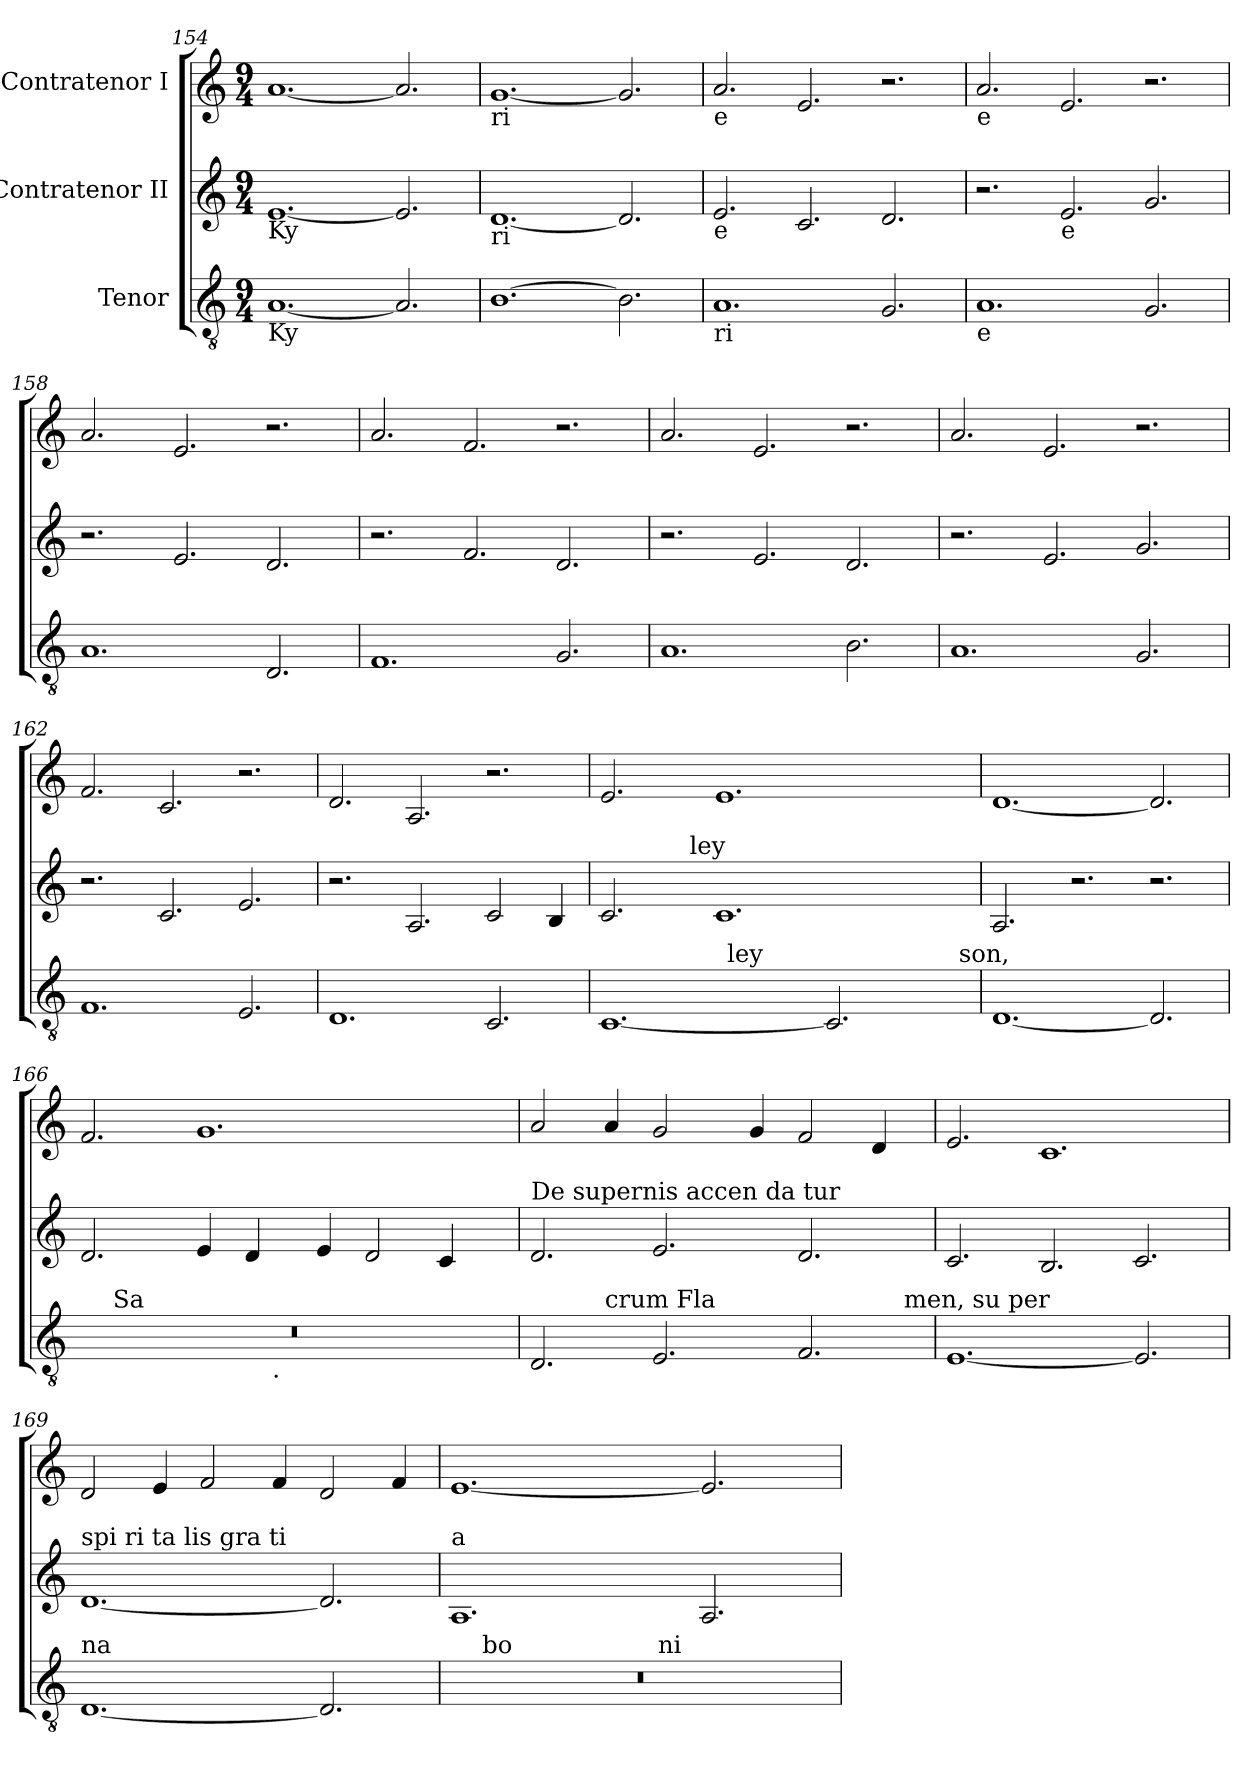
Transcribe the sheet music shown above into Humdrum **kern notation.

**kern	**kern	**kern
*part3	*part2	*part1
*staff3	*staff2	*staff1
*I"Tenor	*I"Contratenor II	*I"Contratenor I
!!LO:LB:g=z
*clefGv2	*clefG2	*clefG2
*k[]	*k[]	*k[]
*C:	*C:	*C:
*M9/4	*M9/4	*M9/4
=154	=154	=154
!	!LO:TX:b:t=Ky	!
!LO:TX:b:t=Ky	!	!
[<1.A	[<1.e	[<1.a
2.A/]	2.e/]	2.a/]
=155	=155	=155
!	!	!LO:TX:b:t=ri
!	!LO:TX:b:t=ri	!
[>1.B	[<1.d	[<1.g
2.B\]	2.d/]	2.g/]
=156	=156	=156
!	!	!LO:TX:b:t=e
!	!LO:TX:b:t=e	!
!LO:TX:b:t=ri	!	!
1.A	2.e/	2.a/
.	2.c/	2.e/
2.G/	2.d/	2.r
=157	=157	=157
!	!	!LO:TX:b:t=e
!LO:TX:b:t=e	!	!
1.A	2.r	2.a/
!	!LO:TX:b:t=e	!
.	2.e/	2.e/
2.G/	2.g/	2.r
=158	=158	=158
1.A	2.r	2.a/
.	2.e/	2.e/
2.D/	2.d/	2.r
=159	=159	=159
1.F	2.r	2.a/
.	2.f/	2.f/
2.G/	2.d/	2.r
=160	=160	=160
1.A	2.r	2.a/
.	2.e/	2.e/
2.B\	2.d/	2.r
=161	=161	=161
1.A	2.r	2.a/
.	2.e/	2.e/
2.G/	2.g/	2.r
!!LO:LB:g=z
=162	=162	=162
1.F	2.r	2.f/
.	2.c/	2.c/
2.E/	2.e/	2.r
=163	=163	=163
1.D	2.r	2.d/
.	2.A/	2.A/
2.C/	2c/	2.r
.	4B/	.
=164	=164	=164
*^	*^	*
*	*^	*	*	*
[<1.C	2ryy	1ryy	2.c/	2ryy	2.e/
.	4ryy	.	.	8ryy	.
!	!	!	!	!LO:TX:a:t=ley	!
.	.	.	.	1ryy	.
.	32ryy	.	1.c	.	1.e
!	!LO:TX:a:t=ley	!	!	!	!
.	1ryy	.	.	.	.
.	.	1ryy	.	.	.
2.C/]	.	.	.	.	.
.	.	.	.	2ryy	.
.	4...ryy	.	.	.	.
.	.	8ryy	.	.	.
.	.	32ryy	.	8ryy	.
!	!	!LO:TX:a:t=son,	!	!	!
.	.	16.ryy	.	.	.
=165	=165	=165	=165	=165	=165
!	!	!	!LO:TX:a:t=son,	!	!
*v	*v	*v	*	*	*
*	*v	*v	*
[<1.D	2.A/	[<1.d
.	2.r	.
2.D/]	2.r	2.d/]
=166	=166	=166
*^	*	*
*	*^	*	*
4%9r	8ryy	1ryy	2.d/	2.f/
!	!LO:TX:a:t=Sa	!	!	!
.	1ryy	.	.	.
.	.	.	4e/	1.g
.	.	16.ryy	4d/	.
!	!	!LO:TX:b:t=.	!	!
.	.	1ryy	.	.
.	1ryy	.	.	.
.	.	.	4e/	.
.	.	.	2d/	.
.	.	.	4c/	.
.	.	8ryy	.	.
.	8ryy	.	.	.
.	.	32ryy	.	.
=167	=167	=167	=167	=167
!	!	!	!LO:TX:a:t=De supernis accen da tur	!
2.D/	2ryy	1ryy	2.d/	2a/
!	!LO:TX:a:t=crum Fla	!	!	!
.	1..ryy	.	.	4a/
2.E/	.	.	2.e/	2g/
.	.	1ryy	.	.
.	.	.	.	4g/
2.F/	.	.	2.d/	2f/
.	.	8ryy	.	4d/
!	!	!LO:TX:a:t=men, su per	!	!
.	.	8ryy	.	.
*v	*v	*v	*	*
=168	=168	=168
[<1.E	2.c/	2.e/
.	2.B/	1.c
2.E/]	2.c/	.
!!LO:LB:g=z
=169	=169	=169
!	!LO:TX:a:t=spi ri ta lis gra ti	!
!LO:TX:a:t=na	!	!
[<1.D	[<1.d	2d/
.	.	4e/
.	.	2f/
.	.	4f/
2.D/]	2.d/]	2d/
.	.	4f/
=170	=170	=170
!	!LO:TX:a:t=a	!
*^	*	*
*	*^	*	*
4%9r	8ryy	1ryy	1.A	[<1.e
!	!LO:TX:a:t=bo	!	!	!
.	1ryy	.	.	.
.	.	4ryy	.	.
.	1ryy	.	.	.
.	.	32ryy	.	.
!	!	!LO:TX:a:t=ni	!	!
.	.	2ryy	.	.
.	.	.	2.A/	2.e/]
.	.	4...ryy	.	.
.	8ryy	.	.	.
*v	*v	*v	*	*
=	=	=
*-	*-	*-
